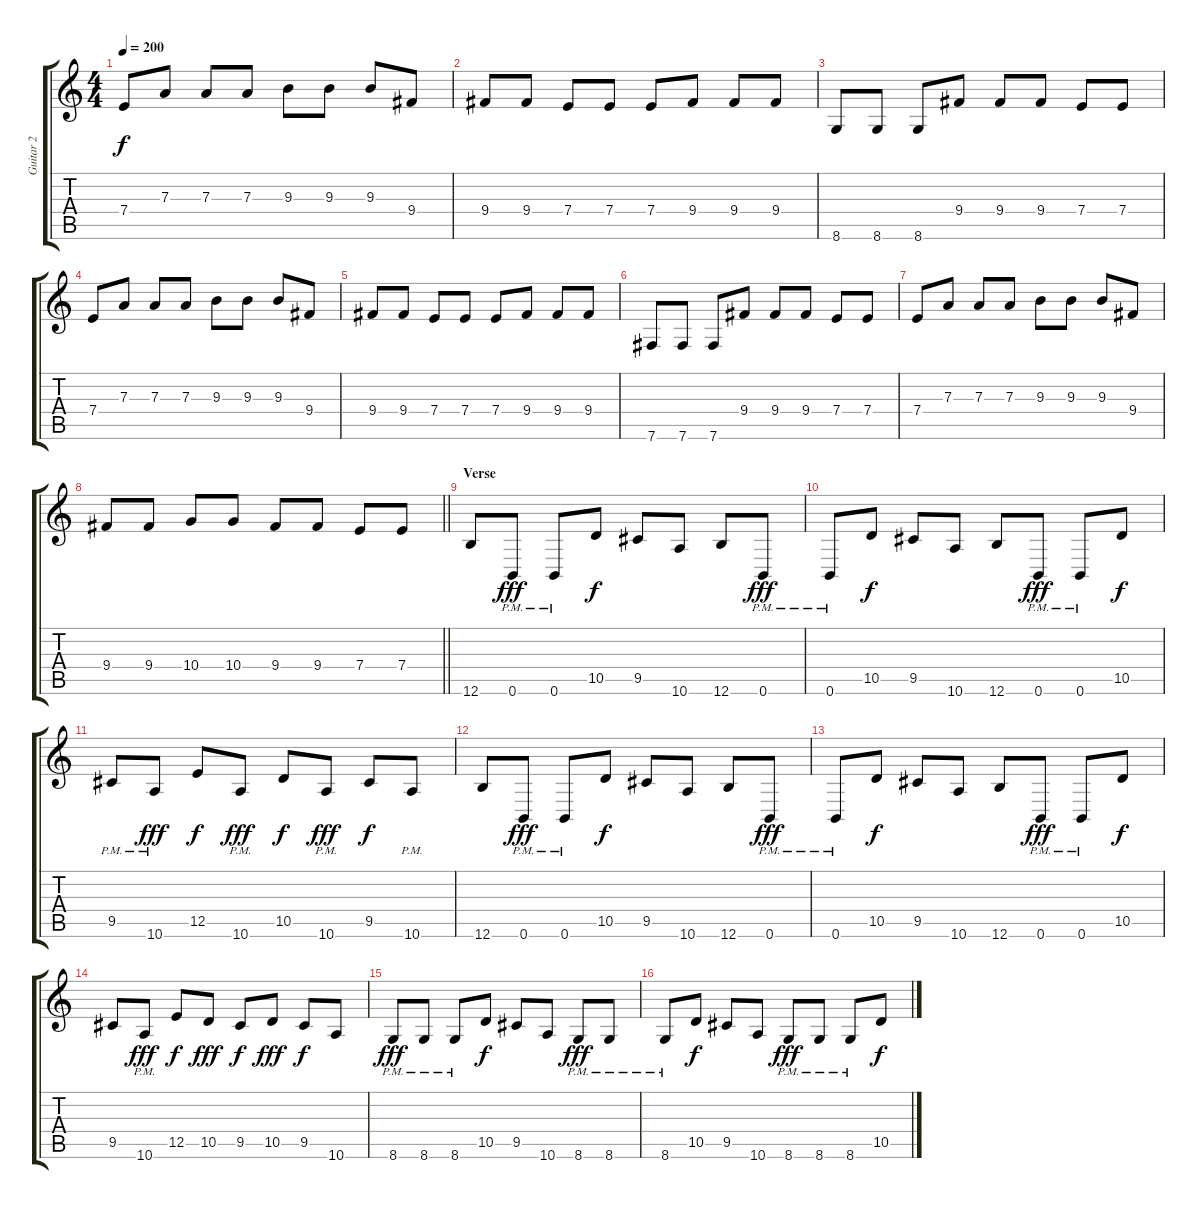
\track ("Guitar 2" "Guitar 2") {instrument distortionguitar}
\staff {score tabs}
\tuning (B3 Gb3 D3 A2 E2 B1) {hide}
\ts (4 4)
\tempo 200
\clef g2
\ks c
7.4.8{dy f} 7.3.8 7.3.8 7.3.8 9.3.8 9.3.8 9.3.8 9.4.8 |
9.4.8 9.4.8 7.4.8 7.4.8 7.4.8 9.4.8 9.4.8 9.4.8 |
8.6.8 8.6.8 8.6.8 9.4.8 9.4.8 9.4.8 7.4.8 7.4.8 |
7.4.8 7.3.8 7.3.8 7.3.8 9.3.8 9.3.8 9.3.8 9.4.8 |
9.4.8 9.4.8 7.4.8 7.4.8 7.4.8 9.4.8 9.4.8 9.4.8 |
7.6.8 7.6.8 7.6.8 9.4.8 9.4.8 9.4.8 7.4.8 7.4.8 |
7.4.8 7.3.8 7.3.8 7.3.8 9.3.8 9.3.8 9.3.8 9.4.8 |
\barLineRight lightlight
9.4.8 9.4.8 10.4.8 10.4.8 9.4.8 9.4.8 7.4.8 7.4.8 |
\section ("" "Verse")
12.6.8 0.6{pm}.8{dy fff} 0.6{pm}.8 10.5.8{dy f} 9.5.8 10.6.8 12.6.8 0.6{pm}.8{dy fff} |
0.6{pm}.8 10.5.8{dy f} 9.5.8 10.6.8 12.6.8 0.6{pm}.8{dy fff} 0.6{pm}.8 10.5.8{dy f} |
9.5{pm}.8 10.6{pm}.8{dy fff} 12.5.8{dy f} 10.6{pm}.8{dy fff} 10.5.8{dy f} 10.6{pm}.8{dy fff} 9.5.8{dy f} 10.6{pm}.8 |
12.6.8 0.6{pm}.8{dy fff} 0.6{pm}.8 10.5.8{dy f} 9.5.8 10.6.8 12.6.8 0.6{pm}.8{dy fff} |
0.6{pm}.8 10.5.8{dy f} 9.5.8 10.6.8 12.6.8 0.6{pm}.8{dy fff} 0.6{pm}.8 10.5.8{dy f} |
9.5.8 10.6{pm}.8{dy fff} 12.5.8{dy f} 10.5.8{dy fff} 9.5.8{dy f} 10.5.8{dy fff} 9.5.8{dy f} 10.6.8 |
8.6{pm}.8{dy fff} 8.6{pm}.8 8.6{pm}.8 10.5.8{dy f} 9.5.8 10.6.8 8.6{pm}.8{dy fff} 8.6{pm}.8 |
8.6{pm}.8 10.5.8{dy f} 9.5.8 10.6.8 8.6{pm}.8{dy fff} 8.6{pm}.8 8.6{pm}.8 10.5.8{dy f}
